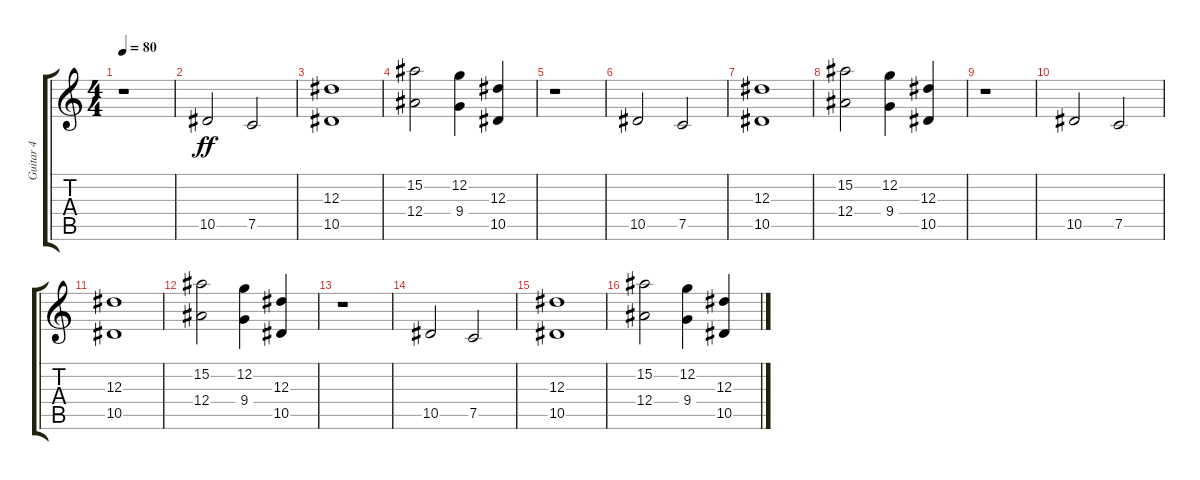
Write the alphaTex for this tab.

\track ("Guitar 4" "Guitar 4") {instrument distortionguitar}
\staff {score tabs}
\tuning (C4 G3 Eb3 Bb2 F2 C2) {hide}
\ts (4 4)
\tempo 80
\clef g2
\ks c
r.1{dy ff instrument distortionguitar} |
10.5.2 7.5.2 |
(12.3 10.5).1 |
(15.2 12.4).2 (12.2 9.4).4 (12.3 10.5).4 |
r.1 |
10.5.2 7.5.2 |
(12.3 10.5).1 |
(15.2 12.4).2 (12.2 9.4).4 (12.3 10.5).4 |
r.1 |
10.5.2 7.5.2 |
(12.3 10.5).1 |
(15.2 12.4).2 (12.2 9.4).4 (12.3 10.5).4 |
r.1 |
10.5.2 7.5.2 |
(12.3 10.5).1 |
(15.2 12.4).2 (12.2 9.4).4 (12.3 10.5).4
